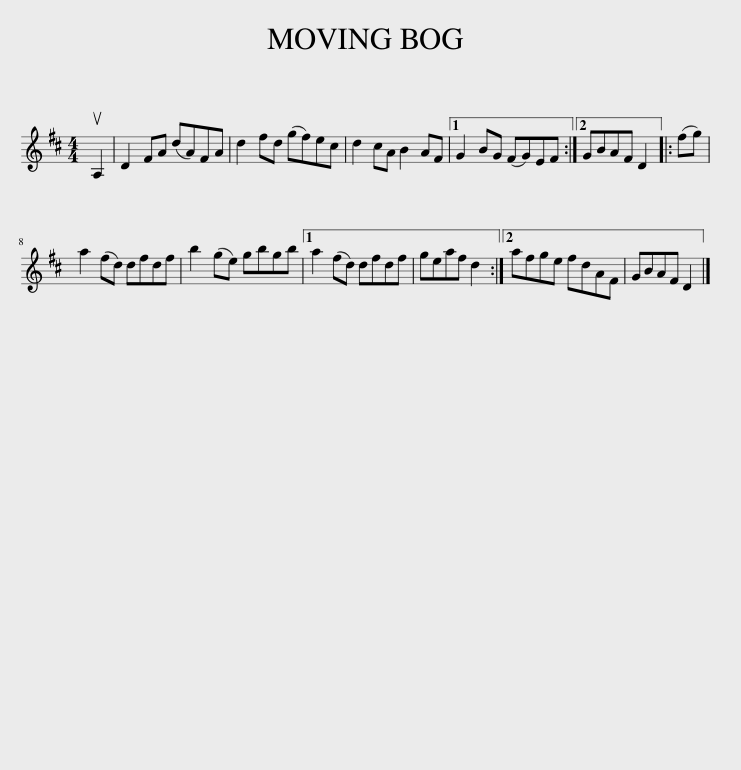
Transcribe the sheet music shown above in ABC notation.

X:1
L:1/8
M:4/4
I:linebreak $
K:D
V:1 treble
V:1
 uA,2 | D2 FA (dA)FA | d2 fd (gf)ec | d2 cA B2 AF |1 G2 BG (FG)EF :|2 %5
 GBAF D2 |: (fg) |$ a2 (fd) dfdf | b2 (ge) gbgb |1 a2 (fd) dfdf | %10
 geaf d2 :|2 afge fdAF | GBAF D2 |] %13
